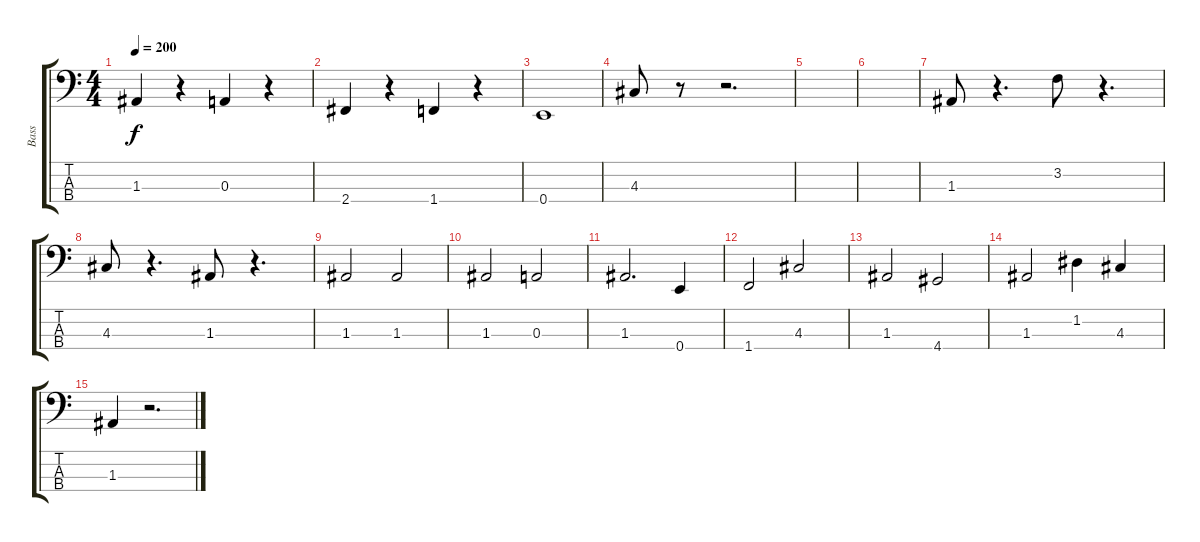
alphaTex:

\track ("Bass" "Bass") {instrument electricbassfinger}
\staff {score tabs}
\tuning (G2 D2 A1 E1) {hide}
\ts (4 4)
\tempo 200
\clef f4
\ks c
1.3.4{dy f} r.4 0.3.4 r.4 |
2.4.4 r.4 1.4.4 r.4 |
0.4.1 |
4.3.8 r.8 r.2{d} |
|
|
1.3.8 r.4{d} 3.2.8 r.4{d} |
4.3.8 r.4{d} 1.3.8 r.4{d} |
1.3.2 1.3.2 |
1.3.2 0.3.2 |
1.3.2{d} 0.4.4 |
1.4.2 4.3.2 |
1.3.2 4.4.2 |
1.3.2 1.2.4 4.3.4 |
1.3.4 r.2{d}
